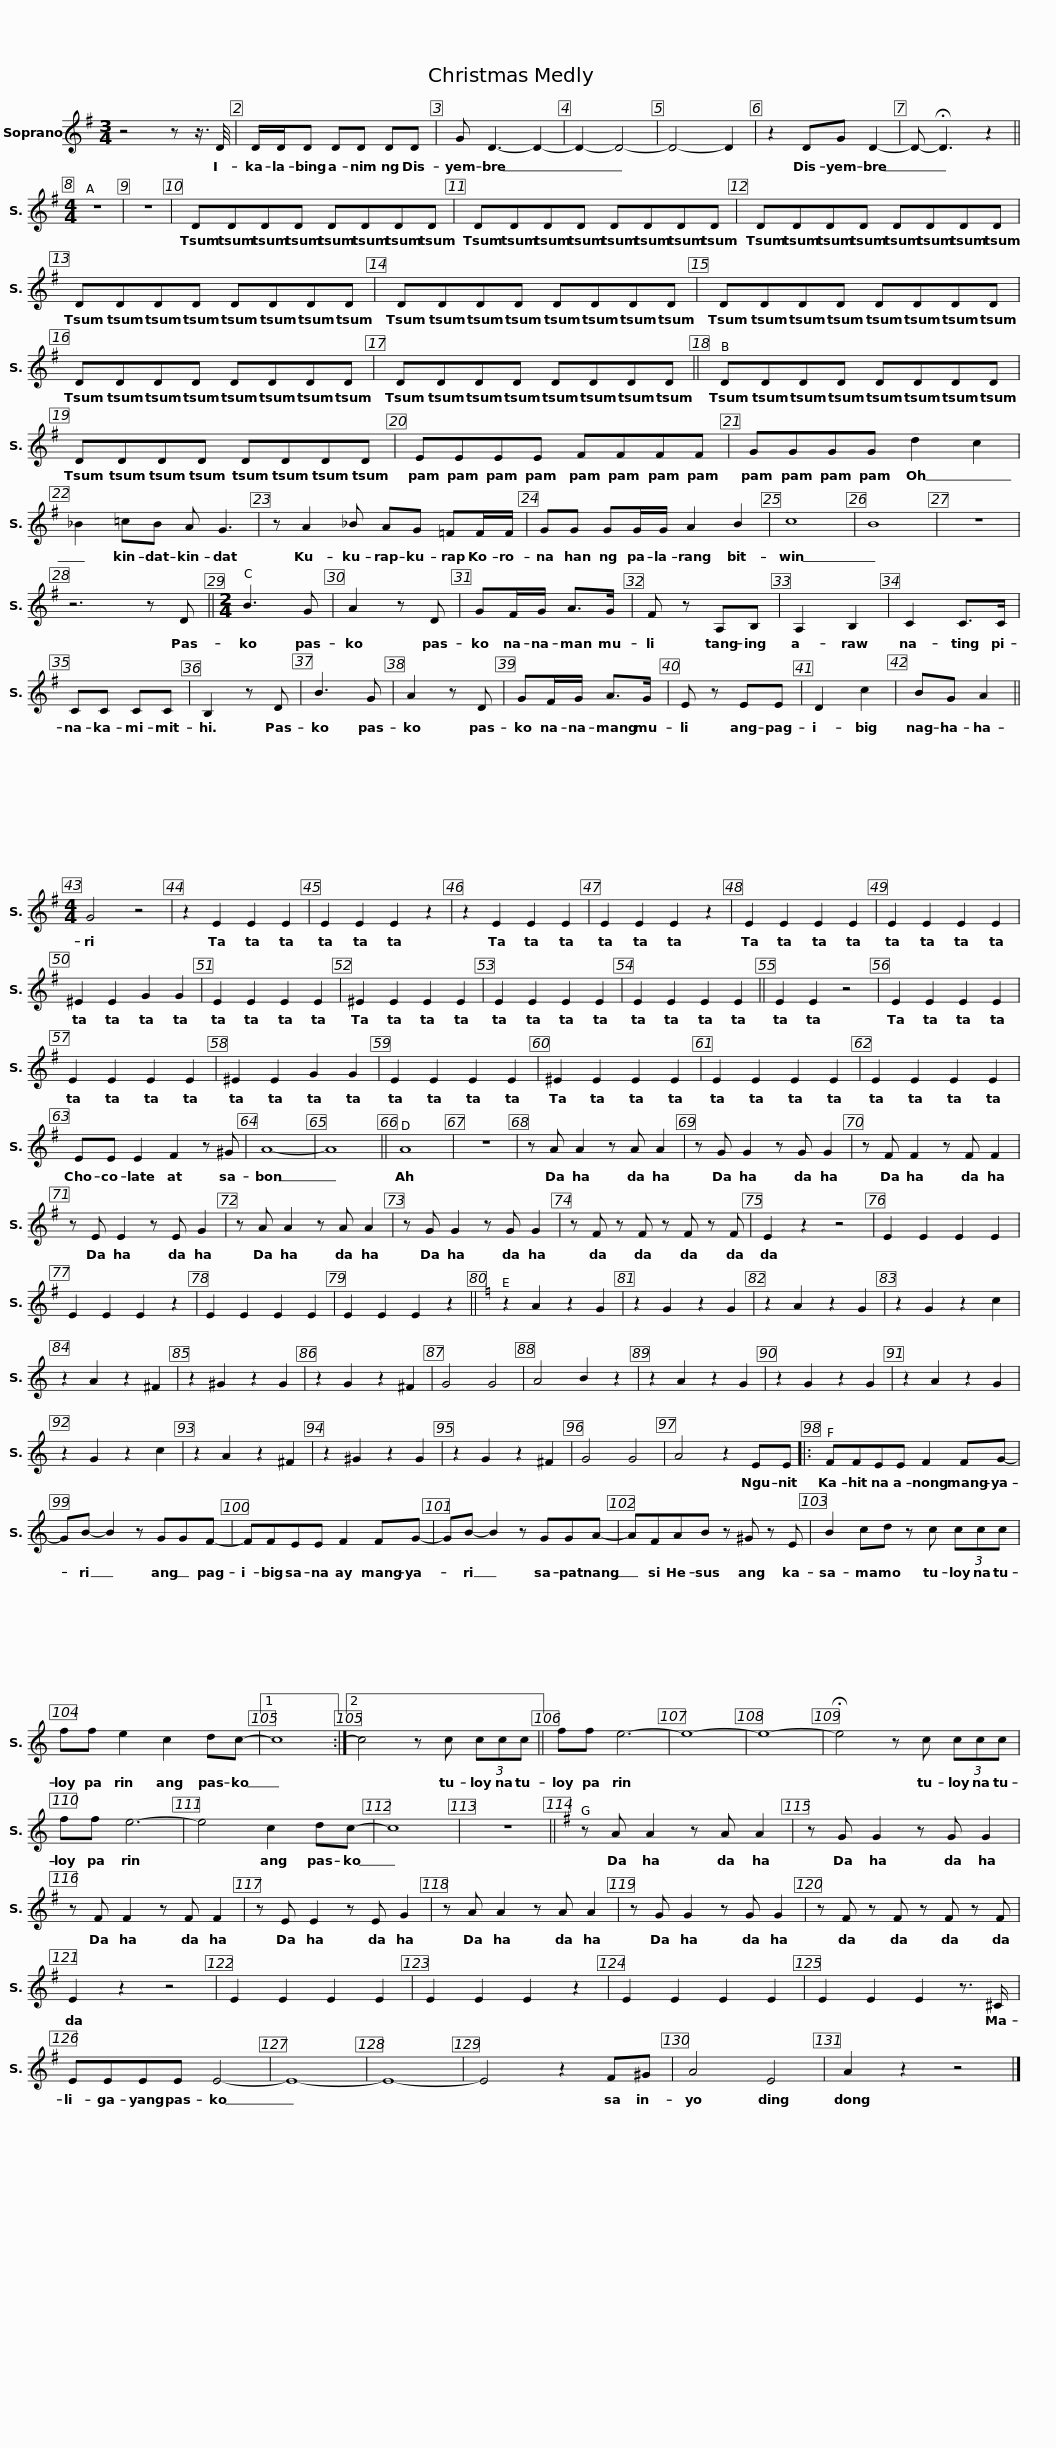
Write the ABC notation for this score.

X:1
L:1/8
M:3/4
I:linebreak $
K:G
V:1 treble
V:1
 z4 z z3/4 D/4 | D/D/D DD DD | G D3- D2- | D2- D4- | D4- D2 | %5
 z2 DG D2- | D- !fermata!D3 z2 ||[M:4/4] z8 | z8 |$ DDDD DDDD | %10
 DDDD DDDD |$ DDDD DDDD | DDDD DDDD |$ DDDD DDDD | DDDD DDDD |$ %15
 DDDD DDDD | DDDD DDDD ||$ DDDD DDDD | DDDD DDDD |$ EEEE FFFF | %20
 GGGG d2 c2 | _B2 =cB A G3 |$ z A2 _B AG =FF/F/ | GG GG/G/ A2 B2 | c8 | %25
 B8 | z8 | z6 z D ||[M:2/4] B3 G | A2 z D |$ %30
 GF/G/ A>G | F z A,B, | A,2 B,2 | C2 C>C | CC CC | %35
 B,2 z D | B3 G | A2 z D |$ GF/G/ A>G | E z EE | %40
 D2 c2 | BG A2 ||[M:4/4] G4 z4 | z2 E2 E2 E2 | E2 E2 E2 z2 | %45
 z2 E2 E2 E2 | E2 E2 E2 z2 |$ E2 E2 E2 E2 | E2 E2 E2 E2 | ^E2 E2 G2 G2 | %50
 E2 E2 E2 E2 | ^E2 E2 E2 E2 | E2 E2 E2 E2 | E2 E2 E2 E2 || E2 E2 z4 | %55
 E2 E2 E2 E2 |$ E2 E2 E2 E2 | ^E2 E2 G2 G2 | E2 E2 E2 E2 | ^E2 E2 E2 E2 | %60
 E2 E2 E2 E2 | E2 E2 E2 E2 | EE E2 F2 z ^G | A8- | A8 ||$ %65
 A8 | z8 | z A A2 z A A2 | z G G2 z G G2 | z F F2 z F F2 | %70
 z E E2 z E G2 | z A A2 z A A2 |$ z G G2 z G G2 | z F z F z F z F | E2 z2 z4 | %75
 E2 E2 E2 E2 | E2 E2 E2 z2 | E2 E2 E2 E2 | E2 E2 E2 z2 ||[K:C] z2 A2 z2 G2 |$ %80
 z2 G2 z2 G2 | z2 A2 z2 G2 | z2 G2 z2 c2 | z2 A2 z2 ^F2 | z2 ^G2 z2 G2 | %85
 z2 G2 z2 ^F2 | G4 G4 | A4 B2 z2 | z2 A2 z2 G2 | z2 G2 z2 G2 | %90
 z2 A2 z2 G2 |$ z2 G2 z2 c2 | z2 A2 z2 ^F2 | z2 ^G2 z2 G2 | z2 G2 z2 ^F2 | %95
 G4 G4 | A4 z2 EE |: FFEE F2 FG- |$ GB- B2 z GGF- | FFEE F2 FG- | %100
 GB- B2 z GGA- | AFAB z ^G z E |$ B2 cd z c (3ccc | ff e2 c2 dc- |1 c8 :|2 %105
 c4 z c (3ccc || ff e6- | e8- | e8- |$ !fermata!e4 z c (3ccc | %110
 ff e6- | e4 c2 dc- | c8 | z8 ||[K:G] z A A2 z A A2 | %115
 z G G2 z G G2 | z F F2 z F F2 |$ z E E2 z E G2 | z A A2 z A A2 | z G G2 z G G2 | %120
 z F z F z F z F | E2 z2 z4 | E2 E2 E2 E2 | E2 E2 E2 z2 |$ E2 E2 E2 E2 | %125
 E2 E2 E2 z3/2 ^C/ | EEEE E4- | E8- | E8- | E4 z2 F^G | %130
 A4 E4 | A2 z2 z4 |] %132
